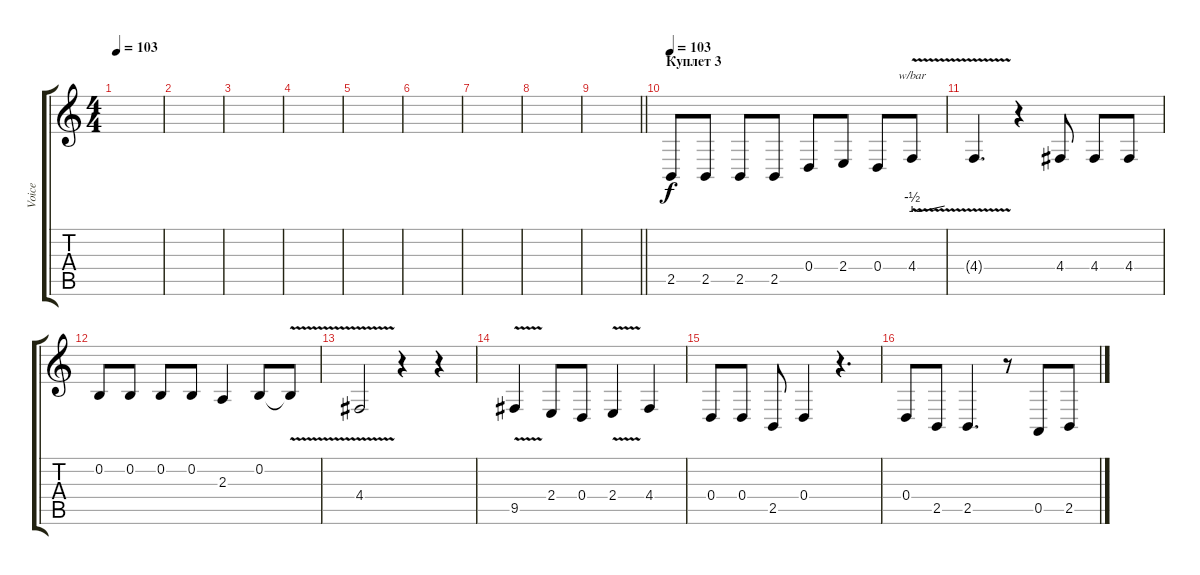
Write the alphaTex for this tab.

\track ("Voice" "Voice") {instrument violin}
\staff {score tabs}
\tuning (E4 B3 G3 D3 A2 E2) {hide}
\ts (4 4)
\tempo 103
\clef g2
\ks c
|
|
|
|
|
|
|
|
\barLineRight lightlight
|
\section ("" "Куплет 3")
\tempo 103
2.5.8 2.5.8 2.5.8 2.5.8 0.4.8 2.4.8 0.4.8 4.4{v}.8{tbe (custom default 0 -2 15 -2 60 0)} |
4.4{v t}.4{d} r.4 4.4.8 4.4.8 4.4.8 |
0.2.8 0.2.8 0.2.8 0.2.8 2.3.4 0.2.8 0.2{v t}.8 |
4.4{v}.2 r.4 r.4 |
9.5{v}.4 2.4.8 0.4.8 2.4{v}.4 4.4.4 |
0.4.8 0.4.8 2.5.8 0.4.4 r.4{d} |
0.4.8 2.5.8 2.5.4{d} r.8 0.5.8 2.5.8
